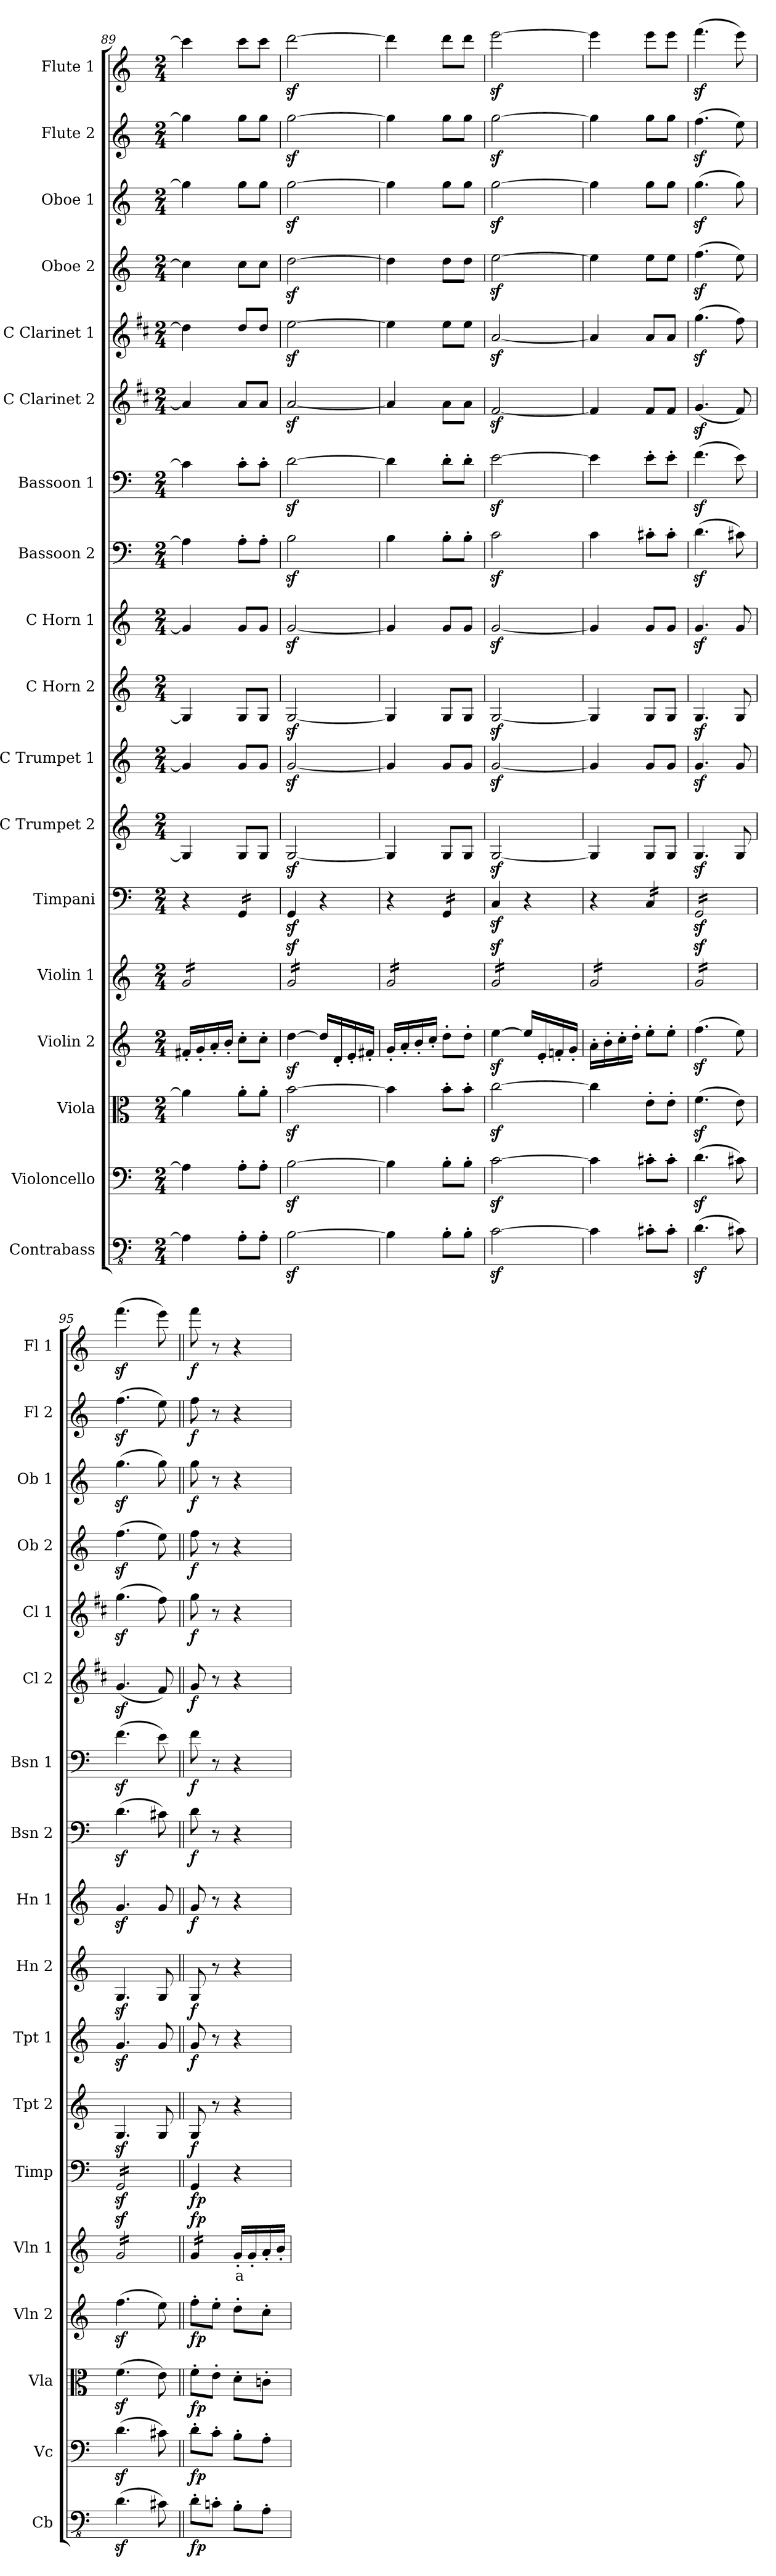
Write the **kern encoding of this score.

**kern	**dynam	**kern	**dynam	**kern	**dynam	**kern	**dynam	**kern	**text	**dynam	**kern	**dynam	**kern	**dynam	**kern	**dynam	**kern	**dynam	**kern	**dynam	**kern	**dynam	**kern	**dynam	**kern	**dynam	**kern	**dynam	**kern	**dynam	**kern	**dynam	**kern	**dynam	**kern	**dynam
*part18	*part18	*part17	*part17	*part16	*part16	*part15	*part15	*part14	*part14	*part14	*part13	*part13	*part12	*part12	*part11	*part11	*part10	*part10	*part9	*part9	*part8	*part8	*part7	*part7	*part6	*part6	*part5	*part5	*part4	*part4	*part3	*part3	*part2	*part2	*part1	*part1
*staff18	*staff18	*staff17	*staff17	*staff16	*staff16	*staff15	*staff15	*staff14	*staff14	*staff14	*staff13	*staff13	*staff12	*staff12	*staff11	*staff11	*staff10	*staff10	*staff9	*staff9	*staff8	*staff8	*staff7	*staff7	*staff6	*staff6	*staff5	*staff5	*staff4	*staff4	*staff3	*staff3	*staff2	*staff2	*staff1	*staff1
*I"Contrabass	*	*I"Violoncello	*	*I"Viola	*	*I"Violin 2	*	*I"Violin 1	*	*	*I"Timpani	*	*I"C Trumpet 2	*	*I"C Trumpet 1	*	*I"C Horn 2	*	*I"C Horn 1	*	*I"Bassoon 2	*	*I"Bassoon 1	*	*I"C Clarinet 2	*	*I"C Clarinet 1	*	*I"Oboe 2	*	*I"Oboe 1	*	*I"Flute 2	*	*I"Flute 1	*
*I'Cb	*	*I'Vc	*	*I'Vla	*	*I'Vln 2	*	*I'Vln 1	*	*	*I'Timp	*	*I'Tpt 2	*	*I'Tpt 1	*	*I'Hn 2	*	*I'Hn 1	*	*I'Bsn 2	*	*I'Bsn 1	*	*I'Cl 2	*	*I'Cl 1	*	*I'Ob 2	*	*I'Ob 1	*	*I'Fl 2	*	*I'Fl 1	*
*clefFv4	*	*clefF4	*	*clefC3	*	*clefG2	*	*clefG2	*	*	*clefF4	*	*clefG2	*	*clefG2	*	*clefG2	*	*clefG2	*	*clefF4	*	*clefF4	*	*clefG2	*	*clefG2	*	*clefG2	*	*clefG2	*	*clefG2	*	*clefG2	*
*	*	*	*	*	*	*	*	*	*	*	*	*	*	*	*	*	*ITrd7c12	*	*ITrd7c12	*	*	*	*	*	*ITrd1c2	*	*ITrd1c2	*	*	*	*	*	*	*	*	*
*k[]	*	*k[]	*	*k[]	*	*k[]	*	*k[]	*	*	*k[]	*	*k[]	*	*k[]	*	*k[]	*	*k[]	*	*k[]	*	*k[]	*	*k[]	*	*k[]	*	*k[]	*	*k[]	*	*k[]	*	*k[]	*
*M2/4	*	*M2/4	*	*M2/4	*	*M2/4	*	*M2/4	*	*	*M2/4	*	*M2/4	*	*M2/4	*	*M2/4	*	*M2/4	*	*M2/4	*	*M2/4	*	*M2/4	*	*M2/4	*	*M2/4	*	*M2/4	*	*M2/4	*	*M2/4	*
=89	=89	=89	=89	=89	=89	=89	=89	=89	=89	=89	=89	=89	=89	=89	=89	=89	=89	=89	=89	=89	=89	=89	=89	=89	=89	=89	=89	=89	=89	=89	=89	=89	=89	=89	=89	=89
*	*	*	*	*	*	*	*	*tremolo	*	*	*	*	*	*	*	*	*	*	*	*	*	*	*	*	*	*	*	*	*	*	*	*	*	*	*	*
4AA\]	.	4A\]	.	4a\]	.	16f#X'/LL	.	16g/LL	.	.	4r	.	4G/]	.	4g/]	.	4GG/]	.	4G/]	.	4A\]	.	4c\]	.	4g/]	.	4cc\]	.	4cc\]	.	4gg\]	.	4gg\]	.	4ccc\]	.
.	.	.	.	.	.	16g'/	.	16g/	.	.	.	.	.	.	.	.	.	.	.	.	.	.	.	.	.	.	.	.	.	.	.	.	.	.	.	.
.	.	.	.	.	.	16a'/	.	16g/	.	.	.	.	.	.	.	.	.	.	.	.	.	.	.	.	.	.	.	.	.	.	.	.	.	.	.	.
.	.	.	.	.	.	16b'/JJ	.	16g/	.	.	.	.	.	.	.	.	.	.	.	.	.	.	.	.	.	.	.	.	.	.	.	.	.	.	.	.
*	*	*	*	*	*	*	*	*	*	*	*tremolo	*	*	*	*	*	*	*	*	*	*	*	*	*	*	*	*	*	*	*	*	*	*	*	*	*
8AA'\L	.	8A'\L	.	8a'\L	.	8cc'\L	.	16g/	.	.	16GG/LL	.	8G/L	.	8g/L	.	8GG/L	.	8G/L	.	8A'\L	.	8c'\L	.	8g/L	.	8cc/L	.	8cc\L	.	8gg\L	.	8gg\L	.	8ccc\L	.
.	.	.	.	.	.	.	.	16g/	.	.	16GG/	.	.	.	.	.	.	.	.	.	.	.	.	.	.	.	.	.	.	.	.	.	.	.	.	.
8AA'\J	.	8A'\J	.	8a'\J	.	8cc'\J	.	16g/	.	.	16GG/	.	8G/J	.	8g/J	.	8GG/J	.	8G/J	.	8A'\J	.	8c'\J	.	8g/J	.	8cc/J	.	8cc\J	.	8gg\J	.	8gg\J	.	8ccc\J	.
.	.	.	.	.	.	.	.	16g/JJ	.	.	16GG/JJ	.	.	.	.	.	.	.	.	.	.	.	.	.	.	.	.	.	.	.	.	.	.	.	.	.
*	*	*	*	*	*	*	*	*	*	*	*Xtremolo	*	*	*	*	*	*	*	*	*	*	*	*	*	*	*	*	*	*	*	*	*	*	*	*	*
!!LO:PB:g=z
=90	=90	=90	=90	=90	=90	=90	=90	=90	=90	=90	=90	=90	=90	=90	=90	=90	=90	=90	=90	=90	=90	=90	=90	=90	=90	=90	=90	=90	=90	=90	=90	=90	=90	=90	=90	=90
[2BBz<\	.	[2Bz<\	.	[2bz<\	.	[4ddz<\	.	16gz</LL	.	.	4GGz</	.	[2Gz</	.	[2gz</	.	[2GGz</	.	[2Gz</	.	2Bz<\	.	[2dz<\	.	[2gz</	.	[2ddz<\	.	[2ddz<\	.	[2ggz<\	.	[2ggz<\	.	[2dddz<\	.
.	.	.	.	.	.	.	.	16gz</	.	.	.	.	.	.	.	.	.	.	.	.	.	.	.	.	.	.	.	.	.	.	.	.	.	.	.	.
.	.	.	.	.	.	.	.	16gz</	.	.	.	.	.	.	.	.	.	.	.	.	.	.	.	.	.	.	.	.	.	.	.	.	.	.	.	.
.	.	.	.	.	.	.	.	16gz</	.	.	.	.	.	.	.	.	.	.	.	.	.	.	.	.	.	.	.	.	.	.	.	.	.	.	.	.
.	.	.	.	.	.	16dd/LL]	.	16gz</	.	.	4r	.	.	.	.	.	.	.	.	.	.	.	.	.	.	.	.	.	.	.	.	.	.	.	.	.
.	.	.	.	.	.	16d'/	.	16gz</	.	.	.	.	.	.	.	.	.	.	.	.	.	.	.	.	.	.	.	.	.	.	.	.	.	.	.	.
.	.	.	.	.	.	16e'/	.	16gz</	.	.	.	.	.	.	.	.	.	.	.	.	.	.	.	.	.	.	.	.	.	.	.	.	.	.	.	.
.	.	.	.	.	.	16f#X'/JJ	.	16gz</JJ	.	.	.	.	.	.	.	.	.	.	.	.	.	.	.	.	.	.	.	.	.	.	.	.	.	.	.	.
=91	=91	=91	=91	=91	=91	=91	=91	=91	=91	=91	=91	=91	=91	=91	=91	=91	=91	=91	=91	=91	=91	=91	=91	=91	=91	=91	=91	=91	=91	=91	=91	=91	=91	=91	=91	=91
4BB\]	.	4B\]	.	4b\]	.	16g'/LL	.	16g/LL	.	.	4r	.	4G/]	.	4g/]	.	4GG/]	.	4G/]	.	4B\	.	4d\]	.	4g/]	.	4dd\]	.	4dd\]	.	4gg\]	.	4gg\]	.	4ddd\]	.
.	.	.	.	.	.	16a'/	.	16g/	.	.	.	.	.	.	.	.	.	.	.	.	.	.	.	.	.	.	.	.	.	.	.	.	.	.	.	.
.	.	.	.	.	.	16b'/	.	16g/	.	.	.	.	.	.	.	.	.	.	.	.	.	.	.	.	.	.	.	.	.	.	.	.	.	.	.	.
.	.	.	.	.	.	16cc'/JJ	.	16g/	.	.	.	.	.	.	.	.	.	.	.	.	.	.	.	.	.	.	.	.	.	.	.	.	.	.	.	.
*	*	*	*	*	*	*	*	*	*	*	*tremolo	*	*	*	*	*	*	*	*	*	*	*	*	*	*	*	*	*	*	*	*	*	*	*	*	*
8BB'\L	.	8B'\L	.	8b'\L	.	8dd'\L	.	16g/	.	.	16GG/LL	.	8G/L	.	8g/L	.	8GG/L	.	8G/L	.	8B'\L	.	8d'\L	.	8g\L	.	8dd\L	.	8dd\L	.	8gg\L	.	8gg\L	.	8ddd\L	.
.	.	.	.	.	.	.	.	16g/	.	.	16GG/	.	.	.	.	.	.	.	.	.	.	.	.	.	.	.	.	.	.	.	.	.	.	.	.	.
8BB'\J	.	8B'\J	.	8b'\J	.	8dd'\J	.	16g/	.	.	16GG/	.	8G/J	.	8g/J	.	8GG/J	.	8G/J	.	8B'\J	.	8d'\J	.	8g\J	.	8dd\J	.	8dd\J	.	8gg\J	.	8gg\J	.	8ddd\J	.
.	.	.	.	.	.	.	.	16g/JJ	.	.	16GG/JJ	.	.	.	.	.	.	.	.	.	.	.	.	.	.	.	.	.	.	.	.	.	.	.	.	.
*	*	*	*	*	*	*	*	*	*	*	*Xtremolo	*	*	*	*	*	*	*	*	*	*	*	*	*	*	*	*	*	*	*	*	*	*	*	*	*
=92	=92	=92	=92	=92	=92	=92	=92	=92	=92	=92	=92	=92	=92	=92	=92	=92	=92	=92	=92	=92	=92	=92	=92	=92	=92	=92	=92	=92	=92	=92	=92	=92	=92	=92	=92	=92
[2Cz<\	.	[2cz<\	.	[2ccz<\	.	[4eez<\	.	16gz</LL	.	.	4Cz</	.	[2Gz</	.	[2gz</	.	[2GGz</	.	[2Gz</	.	2cz<\	.	[2ez<\	.	[2ez</	.	[2gz</	.	[2eez<\	.	[2ggz<\	.	[2ggz<\	.	[2eeez<\	.
.	.	.	.	.	.	.	.	16gz</	.	.	.	.	.	.	.	.	.	.	.	.	.	.	.	.	.	.	.	.	.	.	.	.	.	.	.	.
.	.	.	.	.	.	.	.	16gz</	.	.	.	.	.	.	.	.	.	.	.	.	.	.	.	.	.	.	.	.	.	.	.	.	.	.	.	.
.	.	.	.	.	.	.	.	16gz</	.	.	.	.	.	.	.	.	.	.	.	.	.	.	.	.	.	.	.	.	.	.	.	.	.	.	.	.
.	.	.	.	.	.	16ee/LL]	.	16gz</	.	.	4r	.	.	.	.	.	.	.	.	.	.	.	.	.	.	.	.	.	.	.	.	.	.	.	.	.
.	.	.	.	.	.	16e'/	.	16gz</	.	.	.	.	.	.	.	.	.	.	.	.	.	.	.	.	.	.	.	.	.	.	.	.	.	.	.	.
.	.	.	.	.	.	16fn'/	.	16gz</	.	.	.	.	.	.	.	.	.	.	.	.	.	.	.	.	.	.	.	.	.	.	.	.	.	.	.	.
.	.	.	.	.	.	16g'/JJ	.	16gz</JJ	.	.	.	.	.	.	.	.	.	.	.	.	.	.	.	.	.	.	.	.	.	.	.	.	.	.	.	.
=93	=93	=93	=93	=93	=93	=93	=93	=93	=93	=93	=93	=93	=93	=93	=93	=93	=93	=93	=93	=93	=93	=93	=93	=93	=93	=93	=93	=93	=93	=93	=93	=93	=93	=93	=93	=93
4C\]	.	4c\]	.	4cc\]	.	16a'\LL	.	16g/LL	.	.	4r	.	4G/]	.	4g/]	.	4GG/]	.	4G/]	.	4c\	.	4e\]	.	4e/]	.	4g/]	.	4ee\]	.	4gg\]	.	4gg\]	.	4eee\]	.
.	.	.	.	.	.	16b'\	.	16g/	.	.	.	.	.	.	.	.	.	.	.	.	.	.	.	.	.	.	.	.	.	.	.	.	.	.	.	.
.	.	.	.	.	.	16cc'\	.	16g/	.	.	.	.	.	.	.	.	.	.	.	.	.	.	.	.	.	.	.	.	.	.	.	.	.	.	.	.
.	.	.	.	.	.	16dd'\JJ	.	16g/	.	.	.	.	.	.	.	.	.	.	.	.	.	.	.	.	.	.	.	.	.	.	.	.	.	.	.	.
*	*	*	*	*	*	*	*	*	*	*	*tremolo	*	*	*	*	*	*	*	*	*	*	*	*	*	*	*	*	*	*	*	*	*	*	*	*	*
8C#X'\L	.	8c#X'\L	.	8e'\L	.	8ee'\L	.	16g/	.	.	16C/LL	.	8G/L	.	8g/L	.	8GG/L	.	8G/L	.	8c#X'\L	.	8e'\L	.	8e/L	.	8g/L	.	8ee\L	.	8gg\L	.	8gg\L	.	8eee\L	.
.	.	.	.	.	.	.	.	16g/	.	.	16C/	.	.	.	.	.	.	.	.	.	.	.	.	.	.	.	.	.	.	.	.	.	.	.	.	.
8C#'\J	.	8c#'\J	.	8e'\J	.	8ee'\J	.	16g/	.	.	16C/	.	8G/J	.	8g/J	.	8GG/J	.	8G/J	.	8c#'\J	.	8e'\J	.	8e/J	.	8g/J	.	8ee\J	.	8gg\J	.	8gg\J	.	8eee\J	.
.	.	.	.	.	.	.	.	16g/JJ	.	.	16C/JJ	.	.	.	.	.	.	.	.	.	.	.	.	.	.	.	.	.	.	.	.	.	.	.	.	.
=94	=94	=94	=94	=94	=94	=94	=94	=94	=94	=94	=94	=94	=94	=94	=94	=94	=94	=94	=94	=94	=94	=94	=94	=94	=94	=94	=94	=94	=94	=94	=94	=94	=94	=94	=94	=94
(4.Dz<\	.	(4.dz<\	.	(4.fz<\	.	(4.ffz<\	.	16gz</LL	.	.	16GGz</LL	.	4.Gz</	.	4.gz</	.	4.GGz</	.	4.Gz</	.	(4.dz<\	.	(4.fz<\	.	(4.fz</	.	(4.ffz<\	.	(4.ffz<\	.	(4.ggz<\	.	(4.ffz<\	.	(4.fffz<\	.
.	.	.	.	.	.	.	.	16gz</	.	.	16GGz</	.	.	.	.	.	.	.	.	.	.	.	.	.	.	.	.	.	.	.	.	.	.	.	.	.
.	.	.	.	.	.	.	.	16gz</	.	.	16GGz</	.	.	.	.	.	.	.	.	.	.	.	.	.	.	.	.	.	.	.	.	.	.	.	.	.
.	.	.	.	.	.	.	.	16gz</	.	.	16GGz</	.	.	.	.	.	.	.	.	.	.	.	.	.	.	.	.	.	.	.	.	.	.	.	.	.
.	.	.	.	.	.	.	.	16gz</	.	.	16GGz</	.	.	.	.	.	.	.	.	.	.	.	.	.	.	.	.	.	.	.	.	.	.	.	.	.
.	.	.	.	.	.	.	.	16gz</	.	.	16GGz</	.	.	.	.	.	.	.	.	.	.	.	.	.	.	.	.	.	.	.	.	.	.	.	.	.
8C#X\)	.	8c#X\)	.	8e\)	.	8ee\)	.	16gz</	.	.	16GGz</	.	8G/	.	8g/	.	8GG/	.	8G/	.	8c#X\)	.	8e\)	.	8e/)	.	8ee\)	.	8ee\)	.	8gg\)	.	8ee\)	.	8eee\)	.
.	.	.	.	.	.	.	.	16gz</JJ	.	.	16GGz</JJ	.	.	.	.	.	.	.	.	.	.	.	.	.	.	.	.	.	.	.	.	.	.	.	.	.
=95	=95	=95	=95	=95	=95	=95	=95	=95	=95	=95	=95	=95	=95	=95	=95	=95	=95	=95	=95	=95	=95	=95	=95	=95	=95	=95	=95	=95	=95	=95	=95	=95	=95	=95	=95	=95
(4.Dz<\	.	(4.dz<\	.	(4.fz<\	.	(4.ffz<\	.	16gz</LL	.	.	16GGz</LL	.	4.Gz</	.	4.gz</	.	4.GGz</	.	4.Gz</	.	(4.dz<\	.	(4.fz<\	.	(4.fz</	.	(4.ffz<\	.	(4.ffz<\	.	(4.ggz<\	.	(4.ffz<\	.	(4.fffz<\	.
.	.	.	.	.	.	.	.	16gz</	.	.	16GGz</	.	.	.	.	.	.	.	.	.	.	.	.	.	.	.	.	.	.	.	.	.	.	.	.	.
.	.	.	.	.	.	.	.	16gz</	.	.	16GGz</	.	.	.	.	.	.	.	.	.	.	.	.	.	.	.	.	.	.	.	.	.	.	.	.	.
.	.	.	.	.	.	.	.	16gz</	.	.	16GGz</	.	.	.	.	.	.	.	.	.	.	.	.	.	.	.	.	.	.	.	.	.	.	.	.	.
.	.	.	.	.	.	.	.	16gz</	.	.	16GGz</	.	.	.	.	.	.	.	.	.	.	.	.	.	.	.	.	.	.	.	.	.	.	.	.	.
.	.	.	.	.	.	.	.	16gz</	.	.	16GGz</	.	.	.	.	.	.	.	.	.	.	.	.	.	.	.	.	.	.	.	.	.	.	.	.	.
8C#X\)	.	8c#X\)	.	8e\)	.	8ee\)	.	16gz</	.	.	16GGz</	.	8G/	.	8g/	.	8GG/	.	8G/	.	8c#X\)	.	8e\)	.	8e/)	.	8ee\)	.	8ee\)	.	8gg\)	.	8ee\)	.	8eee\)	.
.	.	.	.	.	.	.	.	16gz</JJ	.	.	16GGz</JJ	.	.	.	.	.	.	.	.	.	.	.	.	.	.	.	.	.	.	.	.	.	.	.	.	.
*	*	*	*	*	*	*	*	*	*	*	*Xtremolo	*	*	*	*	*	*	*	*	*	*	*	*	*	*	*	*	*	*	*	*	*	*	*	*	*
=96||	=96||	=96||	=96||	=96||	=96||	=96||	=96||	=96||	=96||	=96||	=96||	=96||	=96||	=96||	=96||	=96||	=96||	=96||	=96||	=96||	=96||	=96||	=96||	=96||	=96||	=96||	=96||	=96||	=96||	=96||	=96||	=96||	=96||	=96||	=96||	=96||
!	!LO:DY:b	!	!LO:DY:b	!	!LO:DY:b	!	!LO:DY:b	!	!	!LO:DY:b	!	!LO:DY:b	!	!LO:DY:b	!	!LO:DY:b	!	!LO:DY:b	!	!LO:DY:b	!	!LO:DY:b	!	!LO:DY:b	!	!LO:DY:b	!	!LO:DY:b	!	!LO:DY:b	!	!LO:DY:b	!	!LO:DY:b	!	!LO:DY:b
8D'\L	fp	8d'\L	fp	8f'\L	fp	8ff'\L	fp	16g/LL	.	fp	4GG/	fp	8G/	f	8g/	f	8GG/	f	8G/	f	8d\	f	8f\	f	8f/	f	8ff\	f	8ff\	f	8gg\	f	8ff\	f	8fff\	f
.	.	.	.	.	.	.	.	16g/	.	.	.	.	.	.	.	.	.	.	.	.	.	.	.	.	.	.	.	.	.	.	.	.	.	.	.	.
8Cn'\J	.	8c'\J	.	8e'\J	.	8ee'\J	.	16g/	.	.	.	.	8r	.	8r	.	8r	.	8r	.	8r	.	8r	.	8r	.	8r	.	8r	.	8r	.	8r	.	8r	.
.	.	.	.	.	.	.	.	16g/JJ	.	.	.	.	.	.	.	.	.	.	.	.	.	.	.	.	.	.	.	.	.	.	.	.	.	.	.	.
*	*	*	*	*	*	*	*	*Xtremolo	*	*	*	*	*	*	*	*	*	*	*	*	*	*	*	*	*	*	*	*	*	*	*	*	*	*	*	*
!	!	!	!	!	!	!	!	!	!LO:LY:b:color=#FF0000	!	!	!	!	!	!	!	!	!	!	!	!	!	!	!	!	!	!	!	!	!	!	!	!	!	!	!
8BB'\L	.	8B'\L	.	8d'\L	.	8dd'\L	.	16g'/LL	a	.	4r	.	4r	.	4r	.	4r	.	4r	.	4r	.	4r	.	4r	.	4r	.	4r	.	4r	.	4r	.	4r	.
.	.	.	.	.	.	.	.	16g'/	.	.	.	.	.	.	.	.	.	.	.	.	.	.	.	.	.	.	.	.	.	.	.	.	.	.	.	.
8AA'\J	.	8A'\J	.	8cn'\J	.	8cc'\J	.	16a'/	.	.	.	.	.	.	.	.	.	.	.	.	.	.	.	.	.	.	.	.	.	.	.	.	.	.	.	.
.	.	.	.	.	.	.	.	16b'/JJ	.	.	.	.	.	.	.	.	.	.	.	.	.	.	.	.	.	.	.	.	.	.	.	.	.	.	.	.
=	=	=	=	=	=	=	=	=	=	=	=	=	=	=	=	=	=	=	=	=	=	=	=	=	=	=	=	=	=	=	=	=	=	=	=	=
*-	*-	*-	*-	*-	*-	*-	*-	*-	*-	*-	*-	*-	*-	*-	*-	*-	*-	*-	*-	*-	*-	*-	*-	*-	*-	*-	*-	*-	*-	*-	*-	*-	*-	*-	*-	*-
